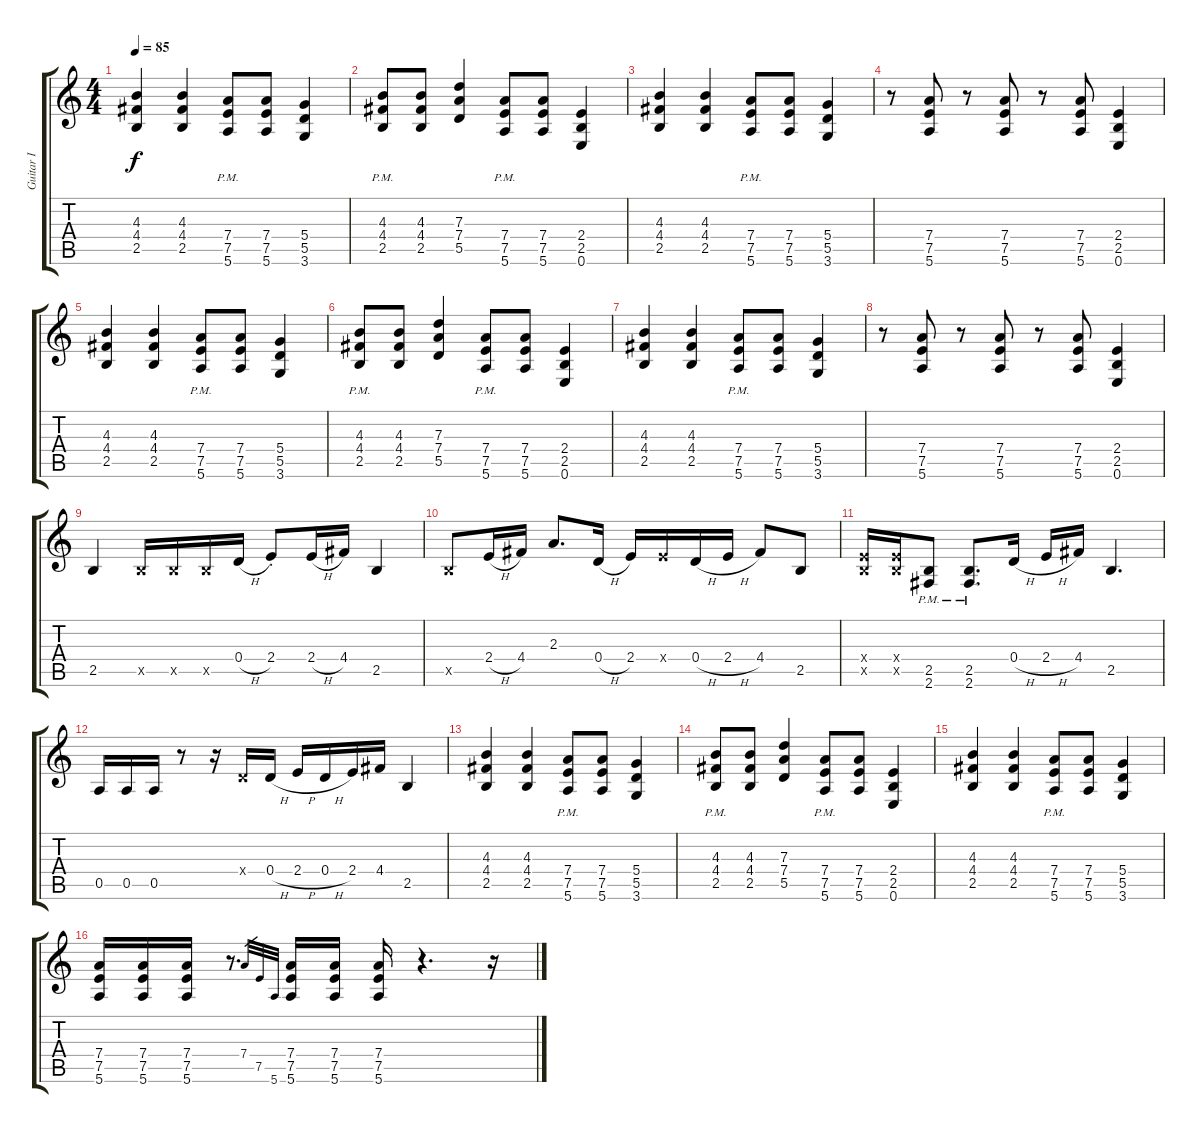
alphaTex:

\track ("Guitar I" "Guitar I") {instrument overdrivenguitar}
\staff {score tabs}
\tuning (E4 B3 G3 D3 A2 E2) {hide}
\ts (4 4)
\tempo 85
\clef g2
\ks c
(4.3 4.4 2.5).4{dy f} (4.3 4.4 2.5).4 (7.4{pm} 7.5{pm} 5.6{pm}).8 (7.4 7.5 5.6).8 (5.4 5.5 3.6).4 |
(4.3{pm} 4.4{pm} 2.5{pm}).8 (4.3 4.4 2.5).8 (7.3 7.4 5.5).4 (7.4{pm} 7.5{pm} 5.6{pm}).8 (7.4 7.5 5.6).8 (2.4 2.5 0.6).4 |
(4.3 4.4 2.5).4 (4.3 4.4 2.5).4 (7.4{pm} 7.5{pm} 5.6{pm}).8 (7.4 7.5 5.6).8 (5.4 5.5 3.6).4 |
r.8 (7.4 7.5 5.6).8 r.8 (7.4 7.5 5.6).8 r.8 (7.4 7.5 5.6).8 (2.4 2.5 0.6).4 |
(4.3 4.4 2.5).4 (4.3 4.4 2.5).4 (7.4{pm} 7.5{pm} 5.6{pm}).8 (7.4 7.5 5.6).8 (5.4 5.5 3.6).4 |
(4.3{pm} 4.4{pm} 2.5{pm}).8 (4.3 4.4 2.5).8 (7.3 7.4 5.5).4 (7.4{pm} 7.5{pm} 5.6{pm}).8 (7.4 7.5 5.6).8 (2.4 2.5 0.6).4 |
(4.3 4.4 2.5).4 (4.3 4.4 2.5).4 (7.4{pm} 7.5{pm} 5.6{pm}).8 (7.4 7.5 5.6).8 (5.4 5.5 3.6).4 |
r.8 (7.4 7.5 5.6).8 r.8 (7.4 7.5 5.6).8 r.8 (7.4 7.5 5.6).8 (2.4 2.5 0.6).4 |
2.5.4 2.5{x}.16 2.5{x}.16 2.5{x}.16 0.4{h}.16 2.4{st}.8 2.4{h}.16 4.4.16 2.5.4 |
2.5{x}.8 2.4{h}.16 4.4.16 2.3.8{d} 0.4{h}.16 2.4.16 2.4{x}.16 0.4{h}.16 2.4{h}.16 4.4.8 2.5.8 |
(2.4{x} 2.5{x}).16 (2.4{x} 2.5{x}).16 (2.5 2.6{pm}).8 (2.5 2.6{pm}).8{d} 0.4{h}.16 2.4{h}.16 4.4.16 2.5.4{d} |
0.5.16 0.5.16 0.5.16 r.8 r.16 0.4{x}.16 0.4{h}.16 2.4{h}.16 0.4{h}.16 2.4.16 4.4.16 2.5.4 |
(4.3 4.4 2.5).4 (4.3 4.4 2.5).4 (7.4{pm} 7.5{pm} 5.6{pm}).8 (7.4 7.5 5.6).8 (5.4 5.5 3.6).4 |
(4.3{pm} 4.4{pm} 2.5{pm}).8 (4.3 4.4 2.5).8 (7.3 7.4 5.5).4 (7.4{pm} 7.5{pm} 5.6{pm}).8 (7.4 7.5 5.6).8 (2.4 2.5 0.6).4 |
(4.3 4.4 2.5).4 (4.3 4.4 2.5).4 (7.4{pm} 7.5{pm} 5.6{pm}).8 (7.4 7.5 5.6).8 (5.4 5.5 3.6).4 |
(7.4 7.5 5.6).16 (7.4 7.5 5.6).16 (7.4 7.5 5.6).16 r.8{d} 7.4.32{gr} 7.5.32{gr} 5.6.32{gr} (7.4 7.5 5.6).16 (7.4 7.5 5.6).16 (7.4 7.5 5.6).16 r.4{d} r.16
